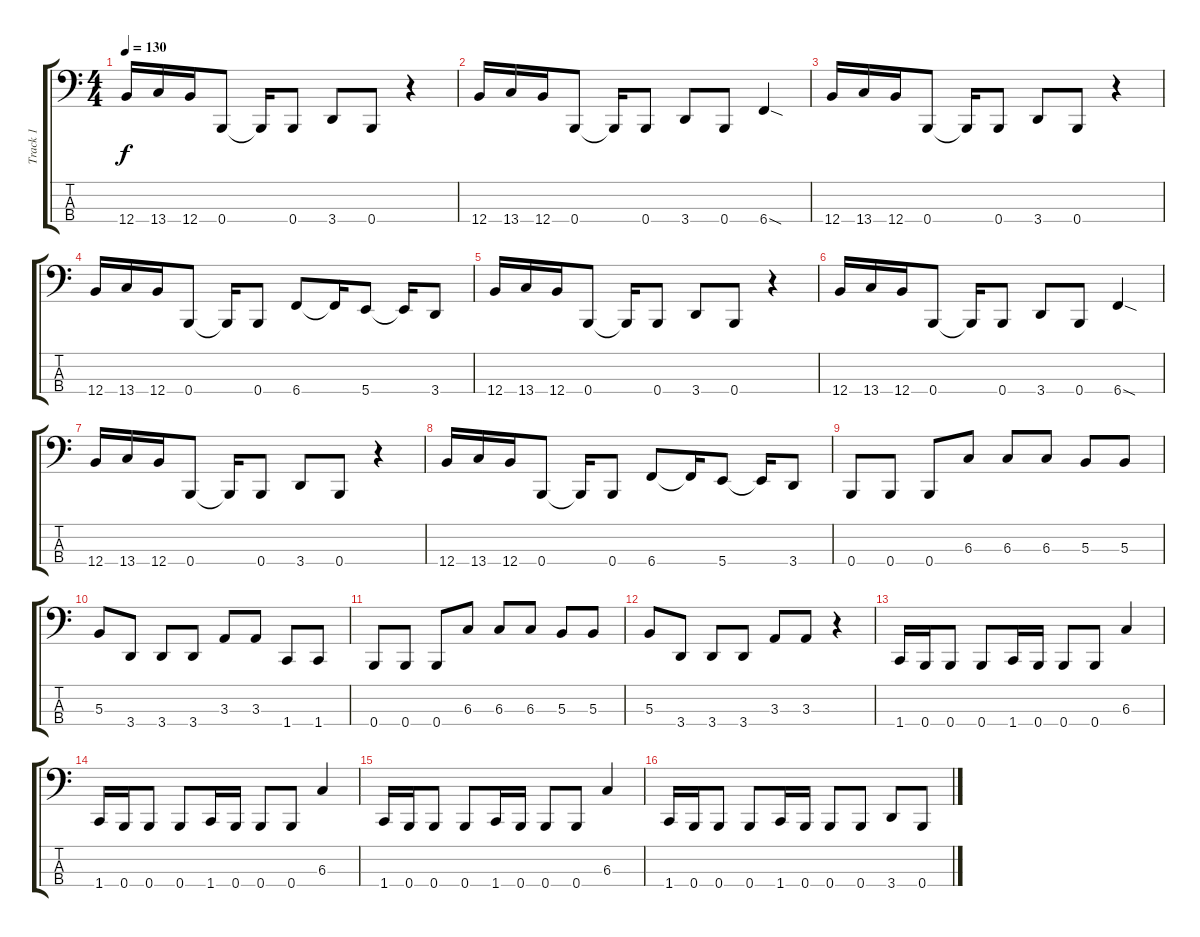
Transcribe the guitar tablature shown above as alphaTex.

\track ("Track 1" "Track 1") {instrument electricbasspick}
\staff {score tabs}
\tuning (E2 B1 Gb1 B0) {hide}
\ts (4 4)
\tempo 130
\clef f4
\ks c
12.4.16{dy f} 13.4.16 12.4.16 0.4.8 0.4{t}.16 0.4.8 3.4.8 0.4.8 r.4 |
12.4.16 13.4.16 12.4.16 0.4.8 0.4{t}.16 0.4.8 3.4.8 0.4.8 6.4{sod}.4 |
12.4.16 13.4.16 12.4.16 0.4.8 0.4{t}.16 0.4.8 3.4.8 0.4.8 r.4 |
12.4.16 13.4.16 12.4.16 0.4.8 0.4{t}.16 0.4.8 6.4.8 6.4{t}.16 5.4.8 5.4{t}.16 3.4.8 |
12.4.16 13.4.16 12.4.16 0.4.8 0.4{t}.16 0.4.8 3.4.8 0.4.8 r.4 |
12.4.16 13.4.16 12.4.16 0.4.8 0.4{t}.16 0.4.8 3.4.8 0.4.8 6.4{sod}.4 |
12.4.16 13.4.16 12.4.16 0.4.8 0.4{t}.16 0.4.8 3.4.8 0.4.8 r.4 |
12.4.16 13.4.16 12.4.16 0.4.8 0.4{t}.16 0.4.8 6.4.8 6.4{t}.16 5.4.8 5.4{t}.16 3.4.8 |
0.4.8 0.4.8 0.4.8 6.3.8 6.3.8 6.3.8 5.3.8 5.3.8 |
5.3.8 3.4.8 3.4.8 3.4.8 3.3.8 3.3.8 1.4.8 1.4.8 |
0.4.8 0.4.8 0.4.8 6.3.8 6.3.8 6.3.8 5.3.8 5.3.8 |
5.3.8 3.4.8 3.4.8 3.4.8 3.3.8 3.3.8 r.4 |
1.4.16 0.4.16 0.4.8 0.4.8 1.4.16 0.4.16 0.4.8 0.4.8 6.3.4 |
1.4.16 0.4.16 0.4.8 0.4.8 1.4.16 0.4.16 0.4.8 0.4.8 6.3.4 |
1.4.16 0.4.16 0.4.8 0.4.8 1.4.16 0.4.16 0.4.8 0.4.8 6.3.4 |
1.4.16 0.4.16 0.4.8 0.4.8 1.4.16 0.4.16 0.4.8 0.4.8 3.4.8 0.4.8
